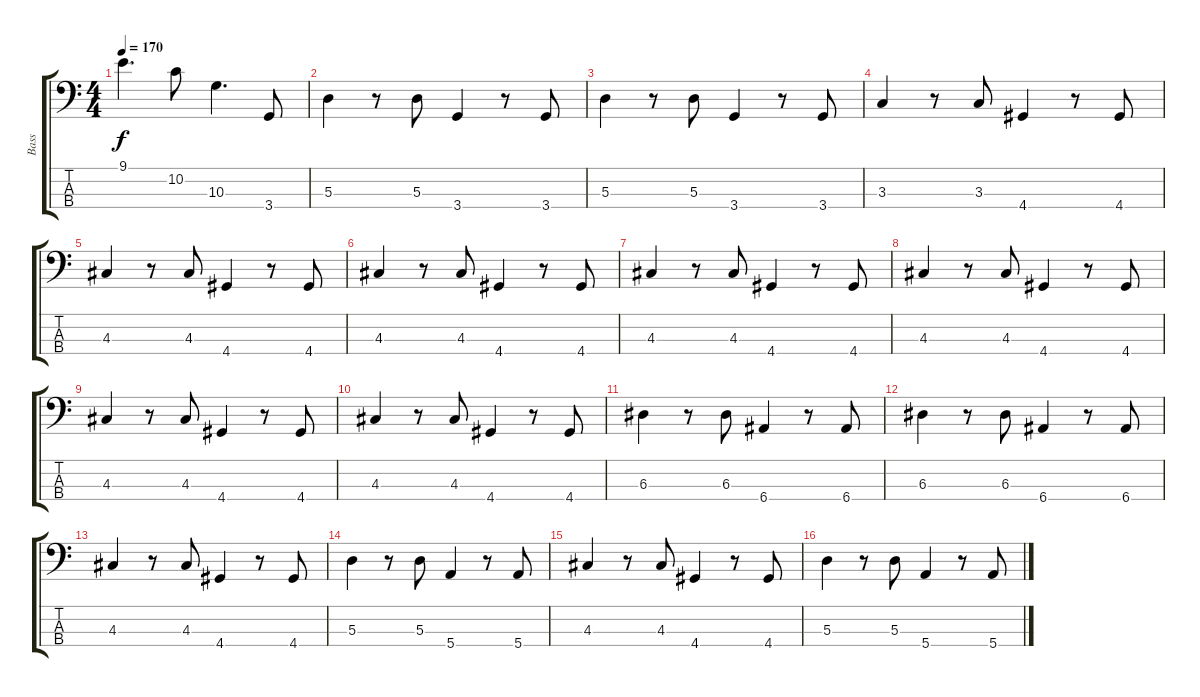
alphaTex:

\track ("Bass" "Bass") {instrument electricbassfinger}
\staff {score tabs}
\tuning (G2 D2 A1 E1) {hide}
\ts (4 4)
\tempo 170
\clef f4
\ks c
9.1.4{d dy f} 10.2.8 10.3.4{d} 3.4.8 |
5.3.4 r.8 5.3.8 3.4.4 r.8 3.4.8 |
5.3.4 r.8 5.3.8 3.4.4 r.8 3.4.8 |
3.3.4 r.8 3.3.8 4.4.4 r.8 4.4.8 |
4.3.4 r.8 4.3.8 4.4.4 r.8 4.4.8 |
4.3.4 r.8 4.3.8 4.4.4 r.8 4.4.8 |
4.3.4 r.8 4.3.8 4.4.4 r.8 4.4.8 |
4.3.4 r.8 4.3.8 4.4.4 r.8 4.4.8 |
4.3.4 r.8 4.3.8 4.4.4 r.8 4.4.8 |
4.3.4 r.8 4.3.8 4.4.4 r.8 4.4.8 |
6.3.4 r.8 6.3.8 6.4.4 r.8 6.4.8 |
6.3.4 r.8 6.3.8 6.4.4 r.8 6.4.8 |
4.3.4 r.8 4.3.8 4.4.4 r.8 4.4.8 |
5.3.4 r.8 5.3.8 5.4.4 r.8 5.4.8 |
4.3.4 r.8 4.3.8 4.4.4 r.8 4.4.8 |
5.3.4 r.8 5.3.8 5.4.4 r.8 5.4.8
